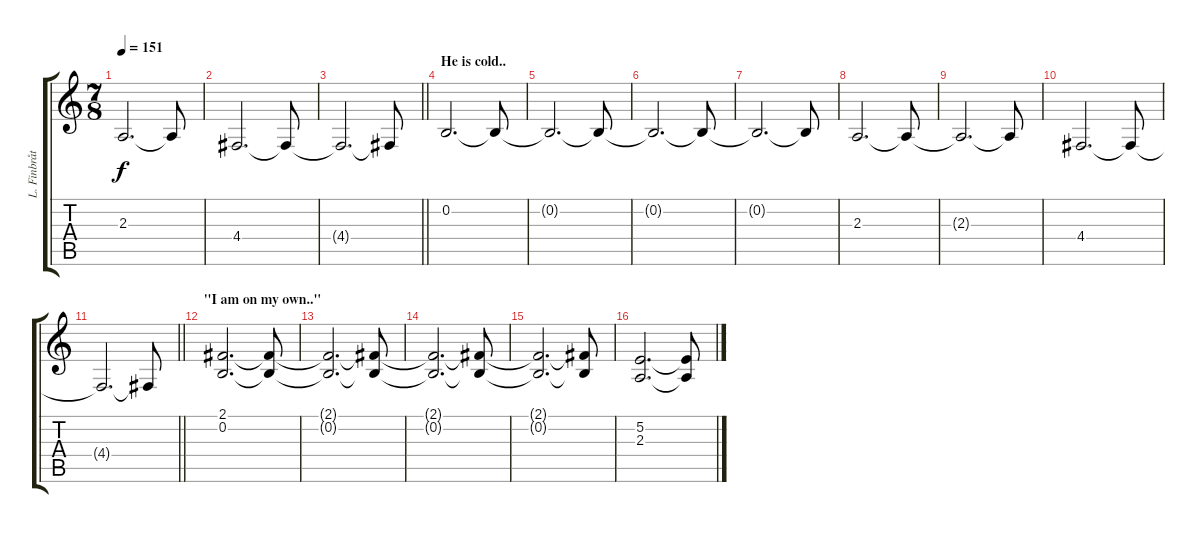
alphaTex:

\track ("L. Finbråten" "L. Finbråt") {instrument choiraahs}
\staff {score tabs}
\tuning (E4 B3 G3 D3 A2 E2) {hide}
\ts (7 8)
\tempo 151
\clef g2
\ks c
2.3{t}.2{d dy f} 2.3{t}.8 |
4.4.2{d} 4.4{t}.8 |
\barLineRight lightlight
4.4{t}.2{d} 4.4{t}.8 |
\section ("" "He is cold..")
0.2.2{d} 0.2{t}.8 |
0.2{t}.2{d} 0.2{t}.8 |
0.2{t}.2{d} 0.2{t}.8 |
0.2{t}.2{d} 0.2{t}.8 |
2.3.2{d} 2.3{t}.8 |
2.3{t}.2{d} 2.3{t}.8 |
4.4.2{d} 4.4{t}.8 |
\barLineRight lightlight
4.4{t}.2{d} 4.4{t}.8 |
\section ("" "\"I am on my own..\"")
(2.1 0.2).2{d} (2.1{t} 0.2{t}).8 |
(2.1{t} 0.2{t}).2{d} (2.1{t} 0.2{t}).8 |
(2.1{t} 0.2{t}).2{d} (2.1{t} 0.2{t}).8 |
(2.1{t} 0.2{t}).2{d} (2.1{t} 0.2{t}).8 |
(5.2 2.3).2{d} (5.2{t} 2.3{t}).8
